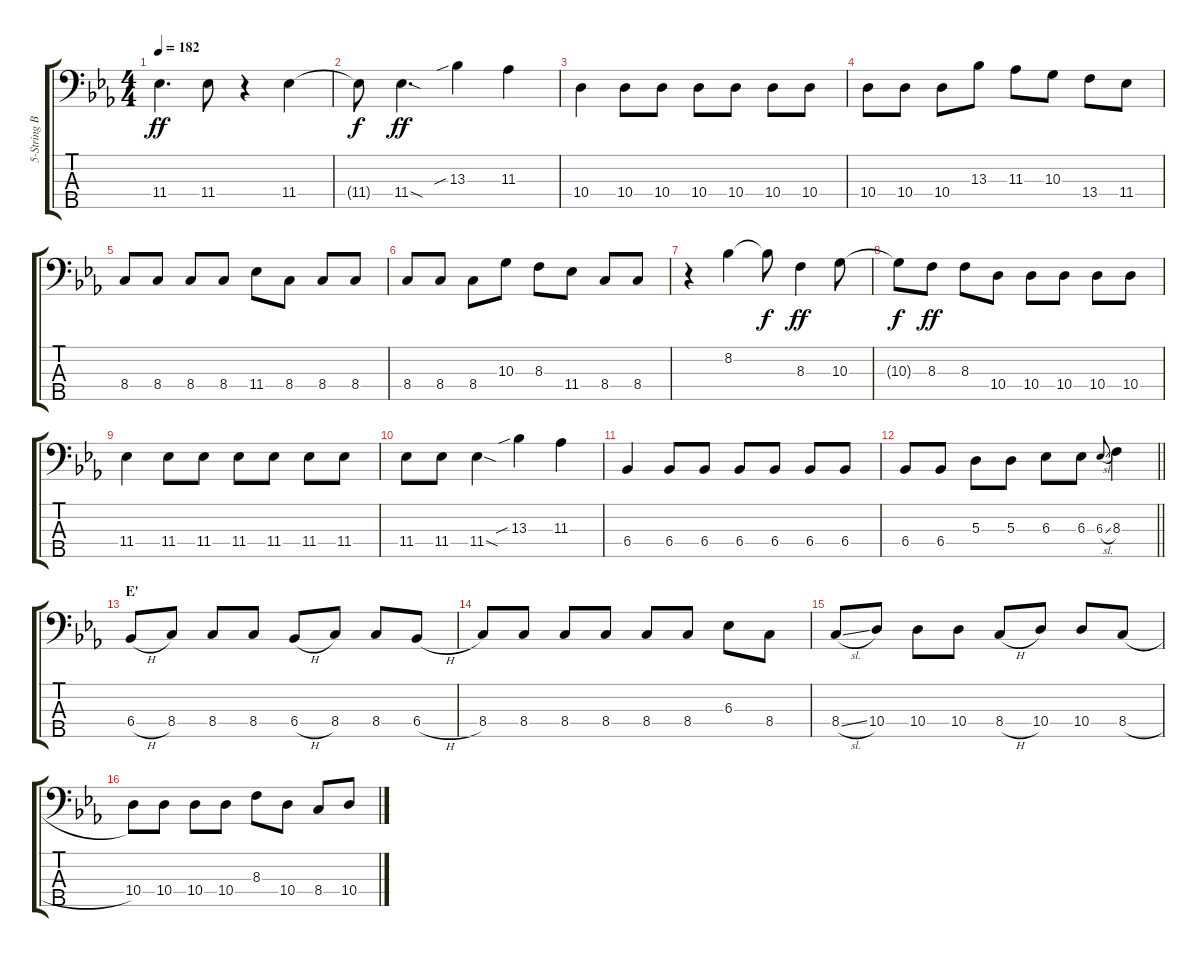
\track ("5-String Bass" "5-String B") {instrument electricbasspick}
\staff {score tabs}
\tuning (G2 D2 A1 E1 B0) {hide}
\ts (4 4)
\tempo 182
\clef f4
\ks eb
11.4.4{d dy ff} 11.4.8 r.4 11.4.4 |
11.4{t}.8{dy f} 11.4{sod}.4{d dy ff} 13.3{sib}.4 11.3.4 |
10.4.4 10.4.8 10.4.8 10.4.8 10.4.8 10.4.8 10.4.8 |
10.4.8 10.4.8 10.4.8 13.3.8 11.3.8 10.3.8 13.4.8 11.4.8 |
8.4.8 8.4.8 8.4.8 8.4.8 11.4.8 8.4.8 8.4.8 8.4.8 |
8.4.8 8.4.8 8.4.8 10.3.8 8.3.8 11.4.8 8.4.8 8.4.8 |
r.4 8.2.4 8.2{t}.8{dy f} 8.3.4{dy ff} 10.3.8 |
10.3{t}.8{dy f} 8.3.8{dy ff} 8.3.8 10.4.8 10.4.8 10.4.8 10.4.8 10.4.8 |
11.4.4 11.4.8 11.4.8 11.4.8 11.4.8 11.4.8 11.4.8 |
11.4.8 11.4.8 11.4{sod}.4 13.3{sib}.4 11.3.4 |
6.4.4 6.4.8 6.4.8 6.4.8 6.4.8 6.4.8 6.4.8 |
\barLineRight lightlight
6.4.8 6.4.8 5.3.8 5.3.8 6.3.8 6.3.8 6.3{sl}.8{gr onbeat} 8.3.4 |
\section ("" "E'")
6.4{h}.8 8.4.8 8.4.8 8.4.8 6.4{h}.8 8.4.8 8.4.8 6.4{h}.8 |
8.4.8 8.4.8 8.4.8 8.4.8 8.4.8 8.4.8 6.3.8 8.4.8 |
8.4{sl}.8 10.4.8 10.4.8 10.4.8 8.4{h}.8 10.4.8 10.4.8 8.4{h}.8 |
10.4.8 10.4.8 10.4.8 10.4.8 8.3.8 10.4.8 8.4.8 10.4.8
